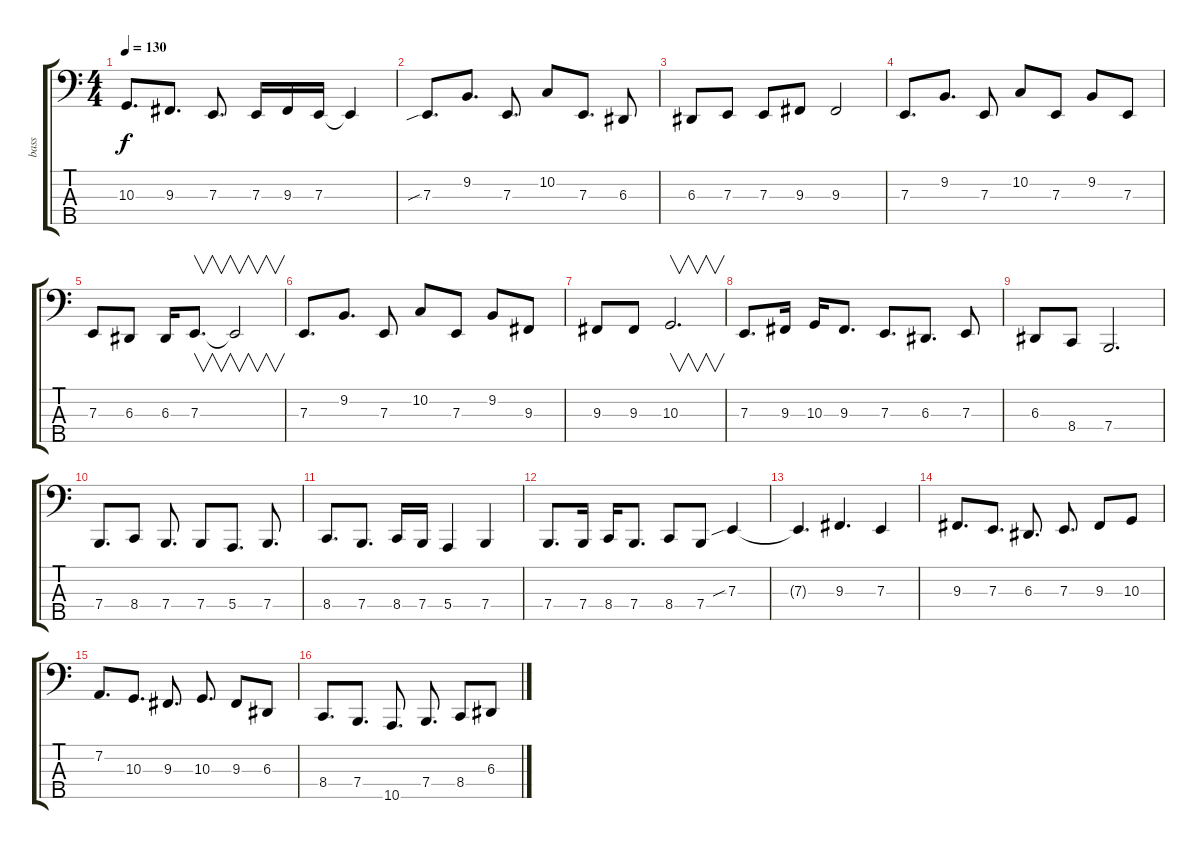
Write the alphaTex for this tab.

\track ("bass" "bass") {instrument clavinet}
\staff {score tabs}
\tuning (G2 D2 A1 E1 B0) {hide}
\ts (4 4)
\tempo 130
\clef f4
\ks c
10.3.8{d dy f} 9.3.8{d} 7.3.8{d} 7.3.16 9.3.16 7.3.16 7.3{t}.4 |
7.3{sib}.8{d} 9.2.8{d} 7.3.8{d} 10.2.8 7.3.8{d} 6.3.8 |
6.3.8 7.3.8 7.3.8 9.3.8 9.3.2 |
7.3.8{d} 9.2.8{d} 7.3.8 10.2.8 7.3.8 9.2.8 7.3.8 |
7.3.8 6.3.8 6.3.16 7.3.8{v d} 7.3{t}.2{v} |
7.3.8{d} 9.2.8{d} 7.3.8 10.2.8 7.3.8 9.2.8 9.3.8 |
9.3.8 9.3.8 10.3.2{v d} |
7.3.8{d} 9.3.16 10.3.16 9.3.8{d} 7.3.8{d} 6.3.8{d} 7.3.8 |
6.3.8 8.4.8 7.4.2{d} |
7.4.8{d} 8.4.8 7.4.8{d} 7.4.8 5.4.8{d} 7.4.8{d} |
8.4.8{d} 7.4.8{d} 8.4.16 7.4.16 5.4.4 7.4.4 |
7.4.8{d} 7.4.16 8.4.16 7.4.8{d} 8.4.8 7.4.8 7.3{sib}.4 |
7.3{t}.4{d} 9.3.4{d} 7.3.4 |
9.3.8{d} 7.3.8{d} 6.3.8{d} 7.3.8{d} 9.3.8 10.3.8 |
7.2.8{d} 10.3.8{d} 9.3.8{d} 10.3.8{d} 9.3.8 6.3.8 |
8.4.8{d} 7.4.8{d} 10.5.8{d} 7.4.8{d} 8.4.8 6.3.8
